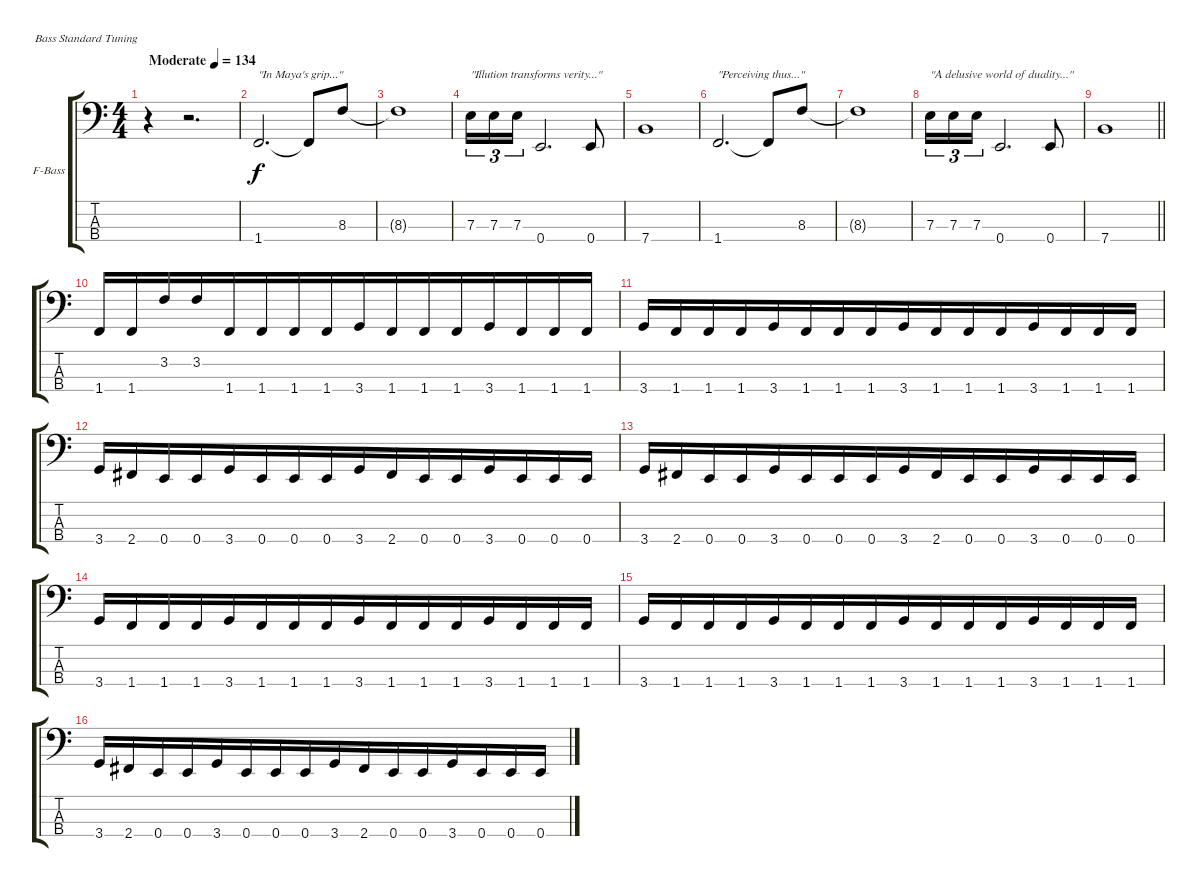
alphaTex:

\bracketExtendMode groupsimilarinstruments
\firstSystemTrackNameOrientation horizontal
\otherSystemsTrackNameOrientation horizontal
\track ("Bss. I - Shawn Malone (Fretless Bass)" "F-Bass") {instrument fretlessbass}
\staff {score tabs}
\tuning (G2 D2 A1 E1)
\ts (4 4)
\beaming (8 8)
\tempo (134 "Moderate")
\clef f4
\ks c
r.4{dy f instrument fretlessbass} r.2{d} |
1.4.2{d txt "\"In Maya's grip...\""} 1.4{t}.8 8.3.8 |
8.3{t}.1 |
7.3.16{tu (3 2) txt "\"Illution transforms verity...\""} 7.3.16{tu (3 2)} 7.3.16{tu (3 2)} 0.4.2{d} 0.4.8 |
7.4.1 |
1.4.2{d txt "\"Perceiving thus...\""} 1.4{t}.8 8.3.8 |
8.3{t}.1 |
7.3.16{tu (3 2) txt "\"A delusive world of duality...\""} 7.3.16{tu (3 2)} 7.3.16{tu (3 2)} 0.4.2{d} 0.4.8 |
\barLineRight lightlight
7.4.1 |
1.4.16 1.4.16 3.2.16 3.2.16 1.4.16 1.4.16 1.4.16 1.4.16 3.4.16 1.4.16 1.4.16 1.4.16 3.4.16 1.4.16 1.4.16 1.4.16 |
3.4.16 1.4.16 1.4.16 1.4.16 3.4.16 1.4.16 1.4.16 1.4.16 3.4.16 1.4.16 1.4.16 1.4.16 3.4.16 1.4.16 1.4.16 1.4.16 |
3.4.16 2.4.16 0.4.16 0.4.16 3.4.16 0.4.16 0.4.16 0.4.16 3.4.16 2.4.16 0.4.16 0.4.16 3.4.16 0.4.16 0.4.16 0.4.16 |
3.4.16 2.4.16 0.4.16 0.4.16 3.4.16 0.4.16 0.4.16 0.4.16 3.4.16 2.4.16 0.4.16 0.4.16 3.4.16 0.4.16 0.4.16 0.4.16 |
3.4.16 1.4.16 1.4.16 1.4.16 3.4.16 1.4.16 1.4.16 1.4.16 3.4.16 1.4.16 1.4.16 1.4.16 3.4.16 1.4.16 1.4.16 1.4.16 |
3.4.16 1.4.16 1.4.16 1.4.16 3.4.16 1.4.16 1.4.16 1.4.16 3.4.16 1.4.16 1.4.16 1.4.16 3.4.16 1.4.16 1.4.16 1.4.16 |
3.4.16 2.4.16 0.4.16 0.4.16 3.4.16 0.4.16 0.4.16 0.4.16 3.4.16 2.4.16 0.4.16 0.4.16 3.4.16 0.4.16 0.4.16 0.4.16
